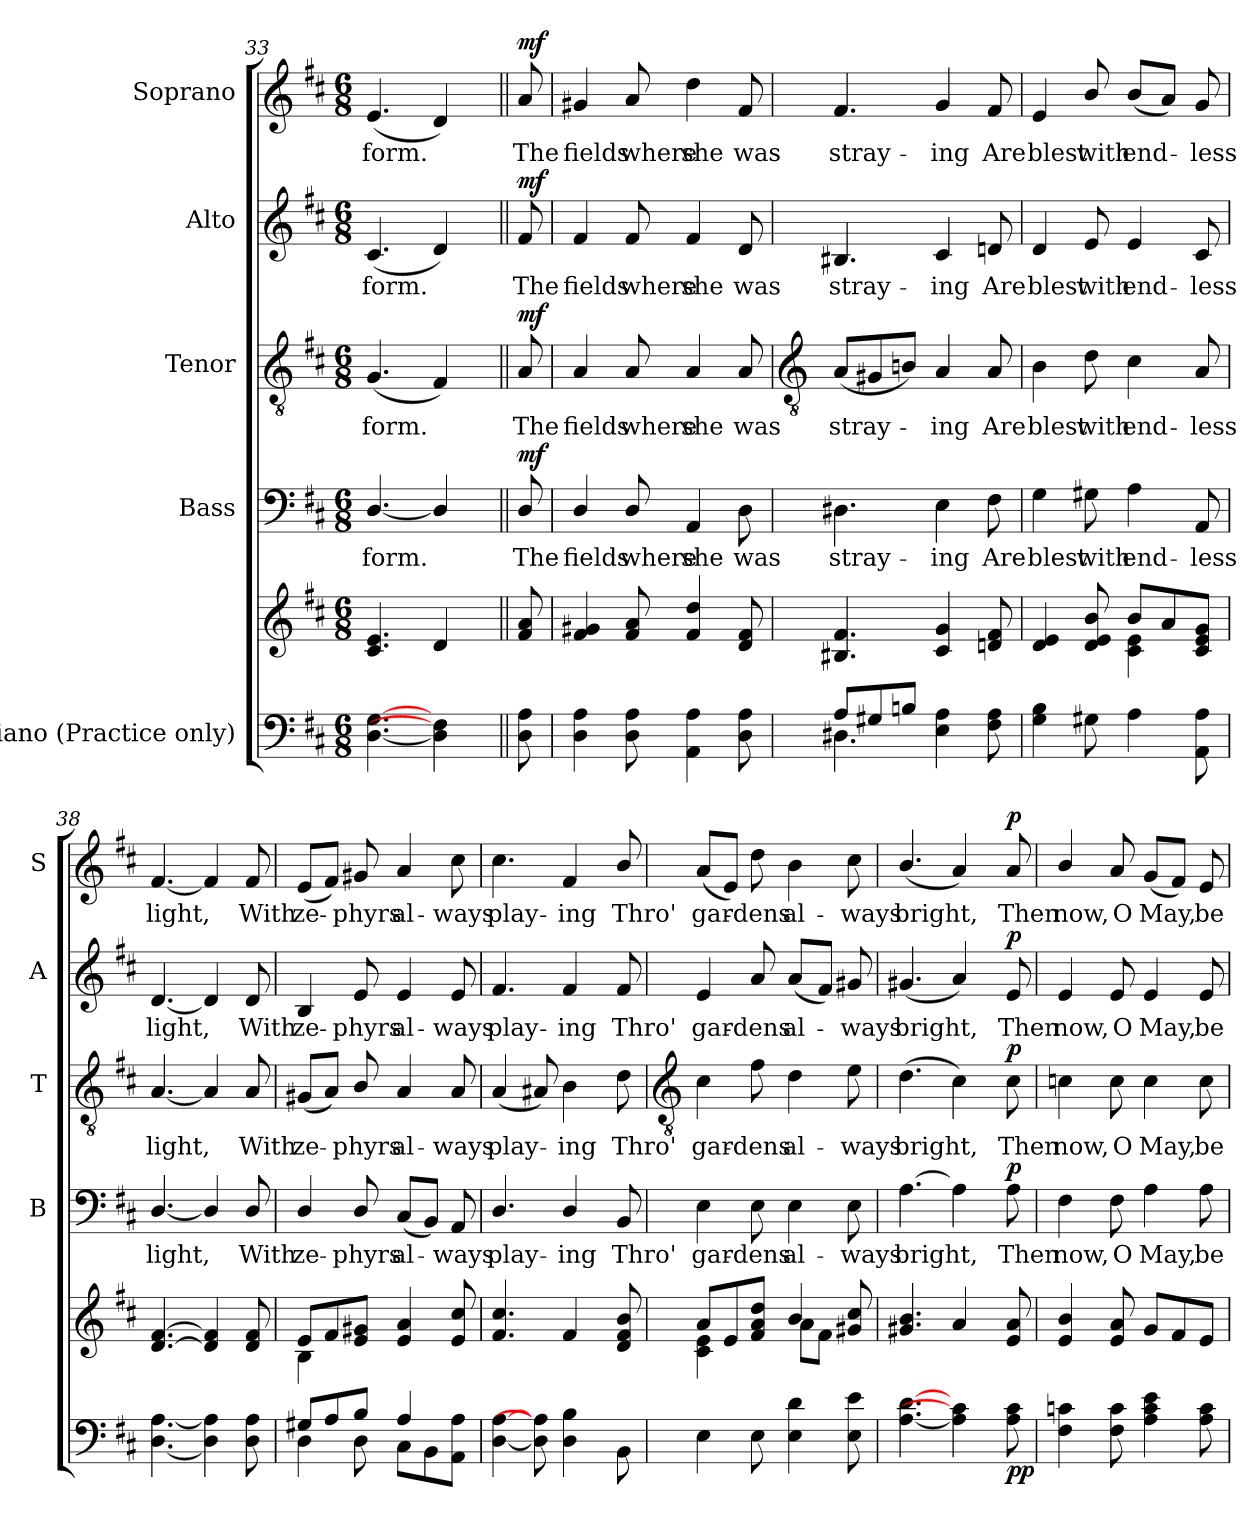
**kern	**kern	**dynam	**kern	**text	**dynam	**kern	**text	**dynam	**kern	**text	**dynam	**kern	**text	**dynam
*part5	*part5	*part5	*part4	*part4	*part4	*part3	*part3	*part3	*part2	*part2	*part2	*part1	*part1	*part1
*staff6	*staff5	*staff5/6	*staff4	*staff4	*staff4	*staff3	*staff3	*staff3	*staff2	*staff2	*staff2	*staff1	*staff1	*staff1
*I"Piano (Practice only)	*	*	*I"Bass	*	*	*I"Tenor	*	*	*I"Alto	*	*	*I"Soprano	*	*
*	*	*	*I'B	*	*	*I'T	*	*	*I'A	*	*	*I'S	*	*
*clefF4	*clefG2	*	*clefF4	*	*	*clefGv2	*	*	*clefG2	*	*	*clefG2	*	*
*k[f#c#]	*k[f#c#]	*	*k[f#c#]	*	*	*k[f#c#]	*	*	*k[f#c#]	*	*	*k[f#c#]	*	*
*D:	*D:	*	*D:	*	*	*D:	*	*	*D:	*	*	*D:	*	*
*M6/8	*M6/8	*	*M6/8	*	*	*M6/8	*	*	*M6/8	*	*	*M6/8	*	*
=33	=33	=33	=33	=33	=33	=33	=33	=33	=33	=33	=33	=33	=33	=33
*^	*^	*	*	*	*	*	*	*	*	*	*	*	*	*
!	!	!	!	!	!	!LO:LY:b	!	!	!LO:LY:b	!	!	!LO:LY:b	!	!	!LO:LY:b	!
4.ryy	[4.D\ [4.G\	4.c# 4.e	2ryy	.	[4.D/	form.	.	(<4.G	form.	.	(<4.c#	form.	.	(<4.e	form.	.
4ryy	4D\] 4F#\]	4d	.	.	4D/]	.	.	4F#)	.	.	4d)	.	.	4d)	.	.
.	.	.	8ryy	.	.	.	.	.	.	.	.	.	.	.	.	.
=34||	=34||	=34||	=34||	=34||	=34||	=34||	=34||	=34||	=34||	=34||	=34||	=34||	=34||	=34||	=34||	=34||
!	!	!	!	!LO:DY:b=2	!	!LO:LY:b	!	!	!LO:LY:b	!	!	!LO:LY:b	!	!	!LO:LY:b	!
!	!	!	!	!LO:DY:n=1:b	!	!	!LO:DY:b	!	!	!LO:DY:b	!	!	!LO:DY:b	!	!	!LO:DY:b
8ryy	8D\ 8A\	8f#/ 8a/	8ryy	mf mf	8D/	The	mf	8A	The	mf	8f#	The	mf	8a/	The	mf
=35	=35	=35	=35	=35	=35	=35	=35	=35	=35	=35	=35	=35	=35	=35	=35	=35
!LO:N:vis=1	!	!	!LO:N:vis=1	!	!	!LO:LY:b	!	!	!LO:LY:b	!	!	!LO:LY:b	!	!	!LO:LY:b	!
2.ryy	4D\ 4A\	4f# 4g#X	2.ryy	.	4D/	fields	.	4A	fields	.	4f#	fields	.	4g#X	fields	.
!	!	!	!	!	!	!LO:LY:b	!	!	!LO:LY:b	!	!	!LO:LY:b	!	!	!LO:LY:b	!
.	8D\ 8A\	8f# 8a	.	.	8D/	where	.	8A	where	.	8f#	where	.	8a	where	.
!	!	!	!	!	!	!LO:LY:b	!	!	!LO:LY:b	!	!	!LO:LY:b	!	!	!LO:LY:b	!
.	4AA\ 4A\	4f# 4dd	.	.	4AA	she	.	4A	she	.	4f#	she	.	4dd	she	.
!	!	!	!	!	!	!LO:LY:b	!	!	!LO:LY:b	!	!	!LO:LY:b	!	!	!LO:LY:b	!
.	8D\ 8A\	8d 8f#	.	.	8D	was	.	8A	was	.	8d	was	.	8f#	was	.
!!LO:LB:g=z
=36	=36	=36	=36	=36	=36	=36	=36	=36	=36	=36	=36	=36	=36	=36	=36	=36
*	*	*	*	*	*	*	*	*clefGv2	*	*	*	*	*	*	*	*
!	!	!	!LO:N:vis=1	!	!	!LO:LY:b	!	!	!LO:LY:b	!	!	!LO:LY:b	!	!	!LO:LY:b	!
8A/L	4.D#X\	4.B#X 4.f#	2.ryy	.	4.D#X	stray-	.	(<8AL	stray-	.	4.B#X	stray-	.	4.f#	stray-	.
8G#X/	.	.	.	.	.	.	.	8G#X	.	.	.	.	.	.	.	.
8Bn/J	.	.	.	.	.	.	.	8Bn/J)	.	.	.	.	.	.	.	.
!	!	!	!	!	!	!LO:LY:b	!	!	!LO:LY:b	!	!	!LO:LY:b	!	!	!LO:LY:b	!
4.ryy	4E\ 4A\	4c# 4g	.	.	4E	-ing	.	4A	ing	.	4c#	-ing	.	4g	-ing	.
!	!	!	!	!	!	!LO:LY:b	!	!	!LO:LY:b	!	!	!LO:LY:b	!	!	!LO:LY:b	!
.	8F#\ 8A\	8dn 8f#	.	.	8F#	Are	.	8A	Are	.	8dn	Are	.	8f#	Are	.
=37	=37	=37	=37	=37	=37	=37	=37	=37	=37	=37	=37	=37	=37	=37	=37	=37
!LO:N:vis=1	!	!	!	!	!	!LO:LY:b	!	!	!LO:LY:b	!	!	!LO:LY:b	!	!	!LO:LY:b	!
2.ryy	4G\ 4B\	4d 4e	4.ryy	.	4G	blest	.	4B	blest	.	4d	blest	.	4e	blest	.
!	!	!	!	!	!	!LO:LY:b	!	!	!LO:LY:b	!	!	!LO:LY:b	!	!	!LO:LY:b	!
.	8G#X\	8d/ 8e/ 8b/	.	.	8G#X	with	.	8d	with	.	8e	with	.	8b/	with	.
!	!	!	!	!	!	!LO:LY:b	!	!	!LO:LY:b	!	!	!LO:LY:b	!	!	!LO:LY:b	!
.	4A\	8b/L	4c#\ 4e\	.	4A	end-	.	4c#	end-	.	4e	end-	.	(<8b/L	end-	.
.	.	8a	.	.	.	.	.	.	.	.	.	.	.	8aJ)	.	.
!	!	!	!	!	!	!LO:LY:b	!	!	!LO:LY:b	!	!	!LO:LY:b	!	!	!LO:LY:b	!
.	8AA\ 8A\	8c# 8e 8gJ	8ryy	.	8AA	-less	.	8A	-less	.	8c#	-less	.	8g	less	.
=38	=38	=38	=38	=38	=38	=38	=38	=38	=38	=38	=38	=38	=38	=38	=38	=38
!LO:N:vis=1	!	!	!LO:N:vis=1	!	!	!LO:LY:b	!	!	!LO:LY:b	!	!	!LO:LY:b	!	!	!LO:LY:b	!
2.ryy	[4.D\ [4.A\	[4.d [4.f#	2.ryy	.	[4.D/	light,	.	[4.A	light,	.	[4.d	light,	.	[4.f#	light,	.
.	4D\] 4A\]	4d] 4f#]	.	.	4D/]	.	.	4A]	.	.	4d]	.	.	4f#]	.	.
!	!	!	!	!	!	!LO:LY:b	!	!	!LO:LY:b	!	!	!LO:LY:b	!	!	!LO:LY:b	!
.	8D\ 8A\	8d 8f#	.	.	8D/	With	.	8A	With	.	8d	With	.	8f#	With	.
=39	=39	=39	=39	=39	=39	=39	=39	=39	=39	=39	=39	=39	=39	=39	=39	=39
!	!	!	!	!	!	!LO:LY:b	!	!	!LO:LY:b	!	!	!LO:LY:b	!	!	!LO:LY:b	!
8G#X/L	4D\	8eL	4B\	.	4D/	ze-	.	(<8G#XL	ze-	.	4B	ze-	.	(<8eL	ze-	.
8A/	.	8f#	.	.	.	.	.	8AJ)	.	.	.	.	.	8f#J)	.	.
!	!	!	!	!	!	!LO:LY:b	!	!	!LO:LY:b	!	!	!LO:LY:b	!	!	!LO:LY:b	!
8B/J	8D\	8e 8g#XJ	2ryy	.	8D/	-phyrs	.	8B/	phyrs	.	8e	-phyrs	.	8g#X	phyrs	.
!	!	!	!	!	!	!LO:LY:b	!	!	!LO:LY:b	!	!	!LO:LY:b	!	!	!LO:LY:b	!
4A/	8C#\L	4e 4a	.	.	(<8C#L	al-	.	4A	al-	.	4e	al-	.	4a	al-	.
.	8BB\	.	.	.	8BBJ)	.	.	.	.	.	.	.	.	.	.	.
!	!	!	!	!	!	!LO:LY:b	!	!	!LO:LY:b	!	!	!LO:LY:b	!	!	!LO:LY:b	!
8ryy	8AA\ 8A\J	8e 8cc#	.	.	8AA	ways	.	8A	-ways	.	8e	-ways	.	8cc#	-ways	.
=40	=40	=40	=40	=40	=40	=40	=40	=40	=40	=40	=40	=40	=40	=40	=40	=40
!	!	!	!	!	!	!LO:LY:b	!	!	!LO:LY:b	!	!	!LO:LY:b	!	!	!LO:LY:b	!
2ryy	[4D\ [4A\	4.f# 4.cc#	2ryy	.	4.D/	play-	.	(<4A	play-	.	4.f#	play-	.	4.cc#	play-	.
.	8D\] 8A#\]	.	.	.	.	.	.	8A#X)	.	.	.	.	.	.	.	.
!	!	!	!	!	!	!LO:LY:b	!	!	!LO:LY:b	!	!	!LO:LY:b	!	!	!LO:LY:b	!
.	4D\ 4B\	4f#	.	.	4D/	-ing	.	4B	ing	.	4f#	-ing	.	4f#	-ing	.
8ryy	.	.	8ryy	.	.	.	.	.	.	.	.	.	.	.	.	.
!	!	!	!	!	!	!LO:LY:b	!	!	!LO:LY:b	!	!	!LO:LY:b	!	!	!LO:LY:b	!
8ryy	8BB\	8d/ 8f#/ 8b/	8ryy	.	8BB	Thro'	.	8d	Thro'	.	8f#	Thro'	.	8b/	Thro'	.
*v	*v	*	*	*	*	*	*	*	*	*	*	*	*	*	*	*
!!LO:LB:g=z
=41	=41	=41	=41	=41	=41	=41	=41	=41	=41	=41	=41	=41	=41	=41	=41
*	*	*	*	*	*	*	*clefGv2	*	*	*	*	*	*	*	*
*^	*	*	*	*	*	*	*	*	*	*	*	*	*	*	*
!	!	!	!	!	!	!LO:LY:b	!	!	!LO:LY:b	!	!	!LO:LY:b	!	!	!LO:LY:b	!
*v	*v	*	*	*	*	*	*	*	*	*	*	*	*	*	*	*
4E	8aL	4c#\ 4e\	.	4E	gar-	.	4c#	gar-	.	4e	gar-	.	(<8aL	gar-	.
.	8e	.	.	.	.	.	.	.	.	.	.	.	8eJ)	.	.
!	!	!	!	!	!LO:LY:b	!	!	!LO:LY:b	!	!	!LO:LY:b	!	!	!LO:LY:b	!
8E	8f# 8a 8ddJ	8ryy	.	8E	-dens	.	8f#	-dens	.	8a	-dens	.	8dd	dens	.
!	!	!	!	!	!LO:LY:b	!	!	!LO:LY:b	!	!	!LO:LY:b	!	!	!LO:LY:b	!
4E 4d	4b/	8a\L	.	4E	al-	.	4d	al-	.	(<8aL	al-	.	4b	al-	.
.	.	8f#\J	.	.	.	.	.	.	.	8f#J)	.	.	.	.	.
!	!	!	!	!	!LO:LY:b	!	!	!LO:LY:b	!	!	!LO:LY:b	!	!	!LO:LY:b	!
8E 8e	8g#X 8cc#	8ryy	.	8E	-ways	.	8e	-ways	.	8g#X	ways	.	8cc#	-ways	.
=42	=42	=42	=42	=42	=42	=42	=42	=42	=42	=42	=42	=42	=42	=42	=42
!	!	!	!	!	!LO:LY:b	!	!	!LO:LY:b	!	!	!LO:LY:b	!	!	!LO:LY:b	!
[4.A [4.d	4.g#X/ 4.b/	2ryy	.	[4.A	bright,	.	(>4.d	bright,	.	(<4.g#X	bright,	.	(<4.b/	bright,	.
4A] 4c#]	4a	.	.	4A]	.	.	4c#)	.	.	4a)	.	.	4a)	.	.
.	.	8ryy	.	.	.	.	.	.	.	.	.	.	.	.	.
!	!	!	!LO:DY:b=2	!	!LO:LY:b	!	!	!LO:LY:b	!	!	!LO:LY:b	!	!	!LO:LY:b	!
!	!	!	!LO:DY:n=1:b	!	!	!LO:DY:b	!	!	!LO:DY:b	!	!	!LO:DY:b	!	!	!LO:DY:b
8A 8c#	8e 8a	8ryy	p p	8A	Then	p	8c#	Then	p	8e	Then	p	8a	Then	p
=43	=43	=43	=43	=43	=43	=43	=43	=43	=43	=43	=43	=43	=43	=43	=43
!	!	!LO:N:vis=1	!	!	!LO:LY:b	!	!	!LO:LY:b	!	!	!LO:LY:b	!	!	!LO:LY:b	!
4F# 4cn	4e/ 4b/	2.ryy	.	4F#	now,	.	4cn	now,	.	4e	now,	.	4b/	now,	.
!	!	!	!	!	!LO:LY:b	!	!	!LO:LY:b	!	!	!LO:LY:b	!	!	!LO:LY:b	!
8F# 8c	8e 8a	.	.	8F#	O	.	8c	O	.	8e	O	.	8a	O	.
!	!	!	!	!	!LO:LY:b	!	!	!LO:LY:b	!	!	!LO:LY:b	!	!	!LO:LY:b	!
4A 4c 4e	8gL	.	.	4A	May,	.	4c	May,	.	4e	May,	.	(<8gL	May,	.
.	8f#	.	.	.	.	.	.	.	.	.	.	.	8f#J)	.	.
!	!	!	!	!	!LO:LY:b	!	!	!LO:LY:b	!	!	!LO:LY:b	!	!	!LO:LY:b	!
8A 8c	8eJ	.	.	8A	be	.	8c	be	.	8e	be	.	8e	be	.
*	*v	*v	*	*	*	*	*	*	*	*	*	*	*	*	*
=	=	=	=	=	=	=	=	=	=	=	=	=	=	=
*-	*-	*-	*-	*-	*-	*-	*-	*-	*-	*-	*-	*-	*-	*-
